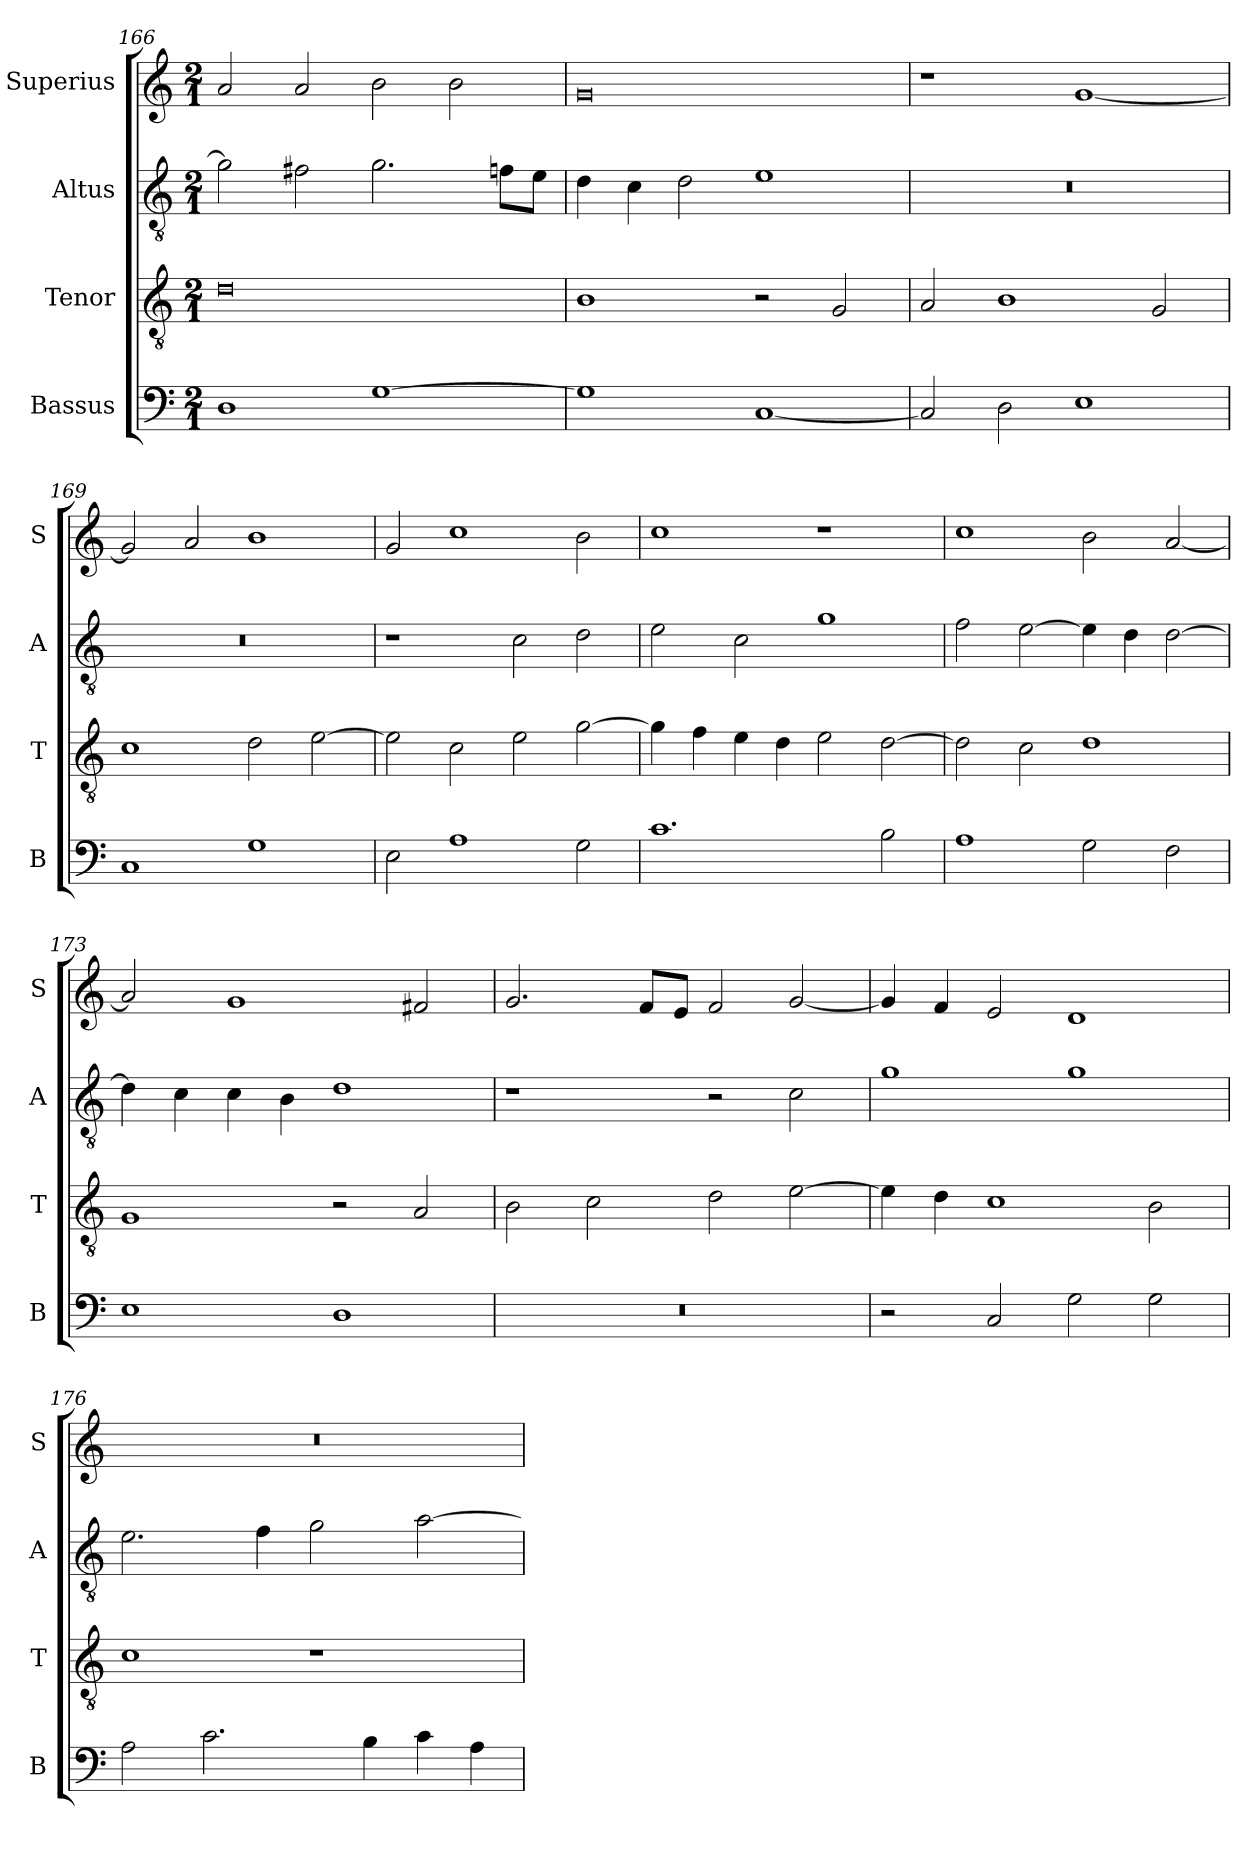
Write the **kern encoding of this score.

**kern	**kern	**kern	**kern
*part4	*part3	*part2	*part1
*staff4	*staff3	*staff2	*staff1
*I"Bassus	*I"Tenor	*I"Altus	*I"Superius
*I'B	*I'T	*I'A	*I'S
*clefF4	*clefGv2	*clefGv2	*clefG2
*k[]	*k[]	*k[]	*k[]
*M2/1	*M2/1	*M2/1	*M2/1
=166	=166	=166	=166
1D	0d	2g\]	2a/
.	.	2f#X\	2a/
[1G	.	2.g\	2b\
.	.	.	2b\
.	.	8fn\L	.
.	.	8e\J	.
=167	=167	=167	=167
1G]	1B	4d\	0g
.	.	4c\	.
.	.	2d\	.
[1C	2r	1e	.
.	2G/	.	.
=168	=168	=168	=168
2C/]	2A/	0r	1r
2D\	1B	.	.
1E	.	.	[1g
.	2G/	.	.
=169	=169	=169	=169
1C	1c	0r	2g/]
.	.	.	2a/
1G	2d\	.	1b
.	[2e\	.	.
=170	=170	=170	=170
2E\	2e\]	1r	2g/
1A	2c\	.	1cc
.	2e\	2c\	.
2G\	[2g\	2d\	2b\
=171	=171	=171	=171
1.c	4g\]	2e\	1cc
.	4f\	.	.
.	4e\	2c\	.
.	4d\	.	.
.	2e\	1g	1r
2B\	[2d\	.	.
=172	=172	=172	=172
1A	2d\]	2f\	1cc
.	2c\	[2e\	.
2G\	1d	4e\]	2b\
.	.	4d\	.
2F\	.	[2d\	[2a/
=173	=173	=173	=173
1E	1G	4d\]	2a/]
.	.	4c\	.
.	.	4c\	1g
.	.	4B\	.
1D	2r	1d	.
.	2A/	.	2f#X/
=174	=174	=174	=174
0r	2B\	1r	2.g/
.	2c\	.	.
.	.	.	8f/L
.	.	.	8e/J
.	2d\	2r	2f/
.	[2e\	2c\	[2g/
=175	=175	=175	=175
2r	4e\]	1g	4g/]
.	4d\	.	4f/
2C/	1c	.	2e/
2G\	.	1g	1d
2G\	2B\	.	.
=176	=176	=176	=176
2A\	1c	2.e\	0r
2.c\	.	.	.
.	.	4f\	.
.	1r	2g\	.
4B\	.	.	.
4c\	.	[2a\	.
4A\	.	.	.
=	=	=	=
*-	*-	*-	*-
